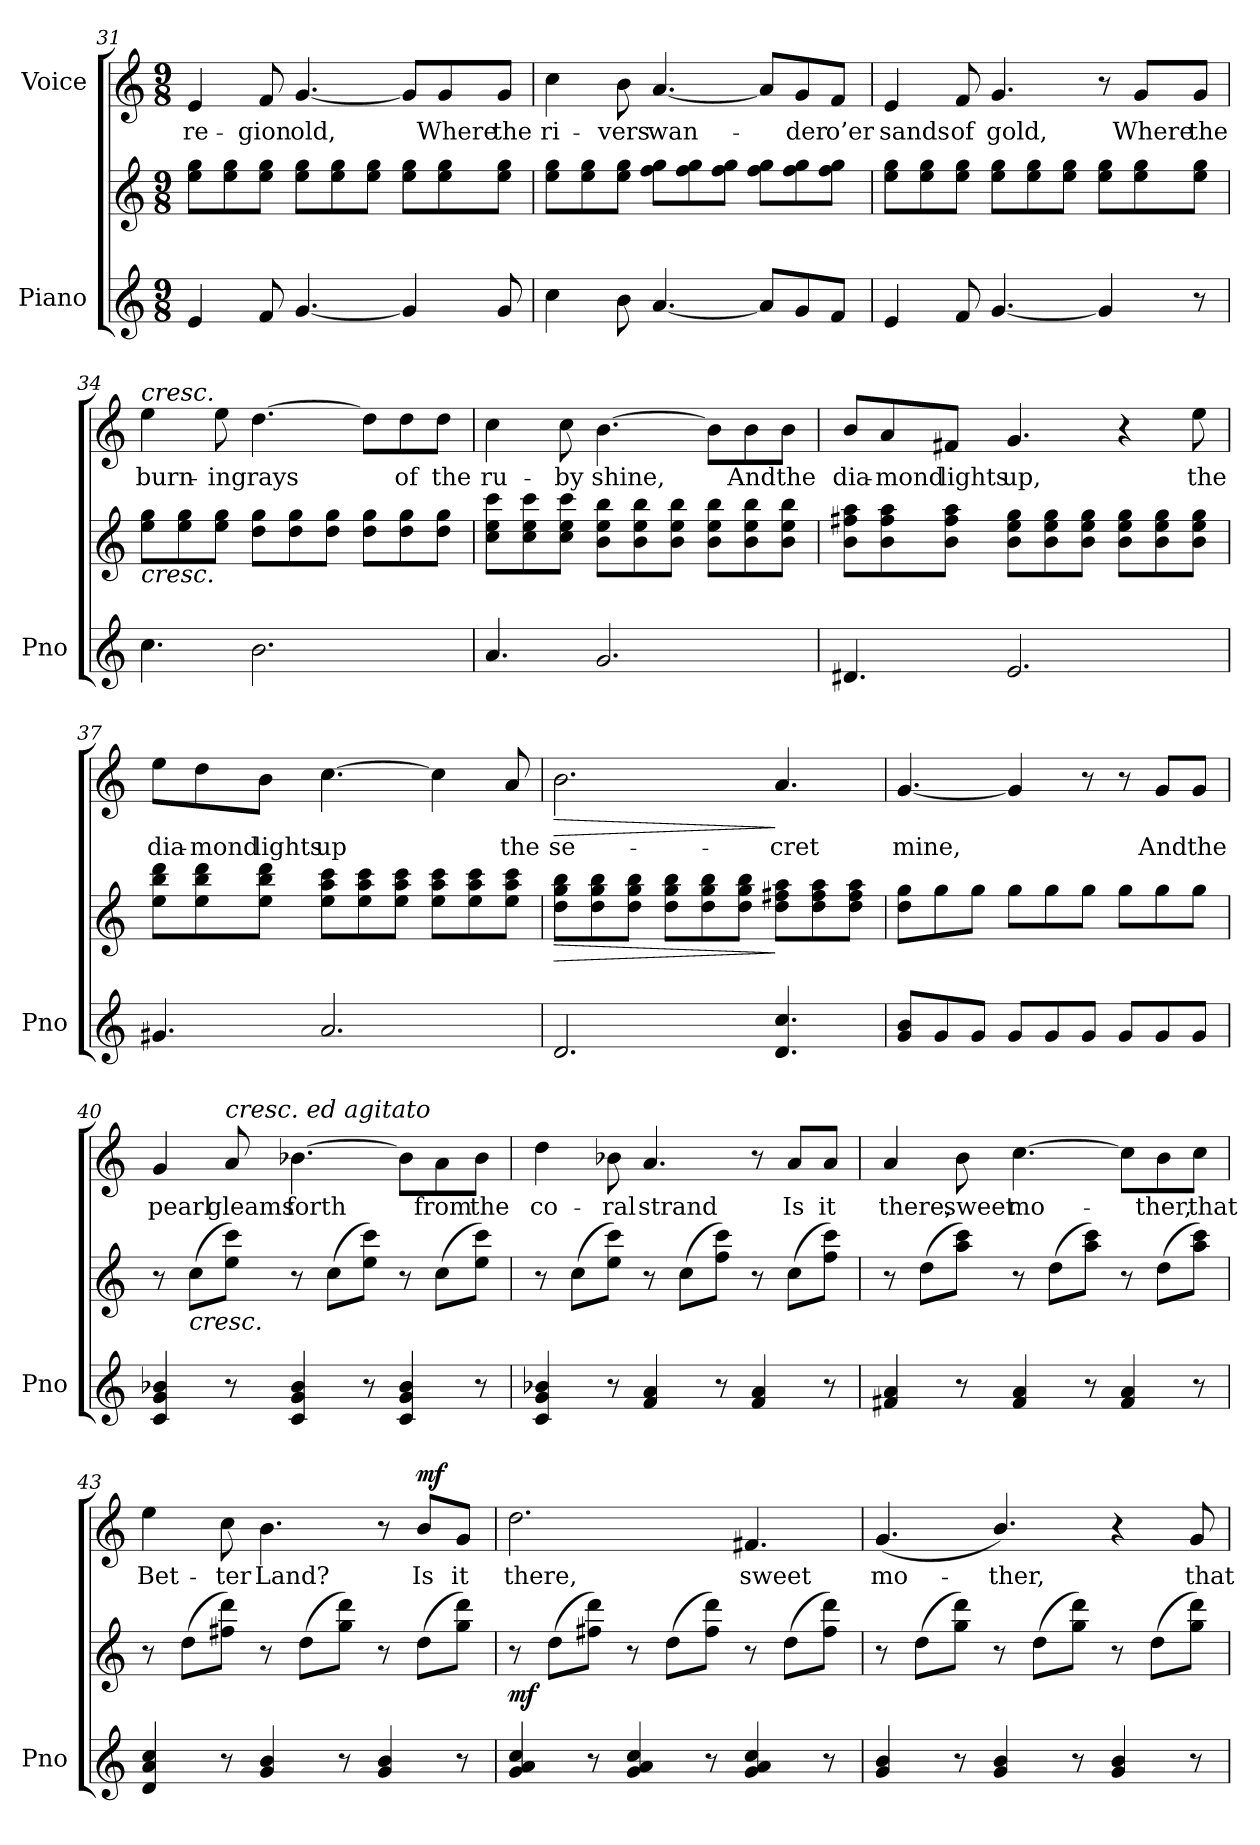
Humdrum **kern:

**kern	**kern	**dynam	**kern	**text	**dynam
*part2	*part2	*part2	*part1	*part1	*part1
*staff3	*staff2	*staff2/3	*staff1	*staff1	*staff1
*I"Piano	*	*	*I"Voice	*	*
*I'Pno	*	*	*	*	*
*clefG2	*clefG2	*	*clefG2	*	*
*k[]	*k[]	*	*k[]	*	*
*M9/8	*M9/8	*	*M9/8	*	*
=31	=31	=31	=31	=31	=31
!	!	!	!	!LO:LY:b	!
4e/	8ee\ 8gg\L	.	4e/	re-	.
.	8ee\ 8gg\	.	.	.	.
!	!	!	!	!LO:LY:b	!
8f/	8ee\ 8gg\J	.	8f/	-gion	.
!	!	!	!	!LO:LY:b	!
[4.g/	8ee\ 8gg\L	.	[4.g/	old,	.
.	8ee\ 8gg\	.	.	.	.
.	8ee\ 8gg\J	.	.	.	.
4g/]	8ee\ 8gg\L	.	8g/L]	.	.
!	!	!	!	!LO:LY:b	!
.	8ee\ 8gg\	.	8g/	Where	.
!	!	!	!	!LO:LY:b	!
8g/	8ee\ 8gg\J	.	8g/J	the	.
!!LO:LB:g=z
=32	=32	=32	=32	=32	=32
!	!	!	!	!LO:LY:b	!
4cc\	8ee\ 8gg\L	.	4cc\	ri-	.
.	8ee\ 8gg\	.	.	.	.
!	!	!	!	!LO:LY:b	!
8b\	8ee\ 8gg\J	.	8b\	-vers	.
!	!	!	!	!LO:LY:b	!
[4.a/	8ff\ 8gg\L	.	[4.a/	wan-	.
.	8ff\ 8gg\	.	.	.	.
.	8ff\ 8gg\J	.	.	.	.
8a/L]	8ff\ 8gg\L	.	8a/L]	.	.
!	!	!	!	!LO:LY:b	!
8g/	8ff\ 8gg\	.	8g/	-der	.
!	!	!	!	!LO:LY:b	!
8f/J	8ff\ 8gg\J	.	8f/J	o’er	.
=33	=33	=33	=33	=33	=33
!	!	!	!	!LO:LY:b	!
4e/	8ee\ 8gg\L	.	4e/	sands	.
.	8ee\ 8gg\	.	.	.	.
!	!	!	!	!LO:LY:b	!
8f/	8ee\ 8gg\J	.	8f/	of	.
!	!	!	!	!LO:LY:b	!
[4.g/	8ee\ 8gg\L	.	4.g/	gold,	.
.	8ee\ 8gg\	.	.	.	.
.	8ee\ 8gg\J	.	.	.	.
4g/]	8ee\ 8gg\L	.	8r	.	.
!	!	!	!	!LO:LY:b	!
.	8ee\ 8gg\	.	8g/L	Where	.
!	!	!	!	!LO:LY:b	!
8r	8ee\ 8gg\J	.	8g/J	the	.
=34	=34	=34	=34	=34	=34
!	!	!	!LO:TX:a:i:t=cresc.	!	!
!	!LO:TX:b:i:t=cresc.	!	!	!	!
!	!	!	!	!LO:LY:b	!
4.cc\	8ee\ 8gg\L	.	4ee\	burn-	.
.	8ee\ 8gg\	.	.	.	.
!	!	!	!	!LO:LY:b	!
.	8ee\ 8gg\J	.	8ee\	-ing	.
!	!	!	!	!LO:LY:b	!
2.b\	8dd\ 8gg\L	.	[4.dd\	rays	.
.	8dd\ 8gg\	.	.	.	.
.	8dd\ 8gg\J	.	.	.	.
.	8dd\ 8gg\L	.	8dd\L]	.	.
!	!	!	!	!LO:LY:b	!
.	8dd\ 8gg\	.	8dd\	of	.
!	!	!	!	!LO:LY:b	!
.	8dd\ 8gg\J	.	8dd\J	the	.
!!LO:LB:g=z
=35	=35	=35	=35	=35	=35
!	!	!	!	!LO:LY:b	!
4.a/	8cc\ 8ee\ 8ccc\L	.	4cc\	ru-	.
.	8cc\ 8ee\ 8ccc\	.	.	.	.
!	!	!	!	!LO:LY:b	!
.	8cc\ 8ee\ 8ccc\J	.	8cc\	-by	.
!	!	!	!	!LO:LY:b	!
2.g/	8b\ 8ee\ 8bb\L	.	[4.b\	shine,	.
.	8b\ 8ee\ 8bb\	.	.	.	.
.	8b\ 8ee\ 8bb\J	.	.	.	.
.	8b\ 8ee\ 8bb\L	.	8b\L]	.	.
!	!	!	!	!LO:LY:b	!
.	8b\ 8ee\ 8bb\	.	8b\	And	.
!	!	!	!	!LO:LY:b	!
.	8b\ 8ee\ 8bb\J	.	8b\J	the	.
=36	=36	=36	=36	=36	=36
!	!	!	!	!LO:LY:b	!
4.d#X/	8b\ 8ff#X\ 8aa\L	.	8b/L	dia-	.
!	!	!	!	!LO:LY:b	!
.	8b\ 8ff#\ 8aa\	.	8a/	-mond	.
!	!	!	!	!LO:LY:b	!
.	8b\ 8ff#\ 8aa\J	.	8f#X/J	lights	.
!	!	!	!	!LO:LY:b	!
2.e/	8b\ 8ee\ 8gg\L	.	4.g/	up,	.
.	8b\ 8ee\ 8gg\	.	.	.	.
.	8b\ 8ee\ 8gg\J	.	.	.	.
.	8b\ 8ee\ 8gg\L	.	4r	.	.
.	8b\ 8ee\ 8gg\	.	.	.	.
!	!	!	!	!LO:LY:b	!
.	8b\ 8ee\ 8gg\J	.	8ee\	the	.
=37	=37	=37	=37	=37	=37
!	!	!	!	!LO:LY:b	!
4.g#X/	8ee\ 8bb\ 8ddd\L	.	8ee\L	dia-	.
!	!	!	!	!LO:LY:b	!
.	8ee\ 8bb\ 8ddd\	.	8dd\	-mond	.
!	!	!	!	!LO:LY:b	!
.	8ee\ 8bb\ 8ddd\J	.	8b\J	lights	.
!	!	!	!	!LO:LY:b	!
2.a/	8ee\ 8aa\ 8ccc\L	.	[4.cc\	up	.
.	8ee\ 8aa\ 8ccc\	.	.	.	.
.	8ee\ 8aa\ 8ccc\J	.	.	.	.
.	8ee\ 8aa\ 8ccc\L	.	4cc\]	.	.
.	8ee\ 8aa\ 8ccc\	.	.	.	.
!	!	!	!	!LO:LY:b	!
.	8ee\ 8aa\ 8ccc\J	.	8a/	the	.
!!LO:PB:g=z
=38	=38	=38	=38	=38	=38
!	!	!LO:HP:b	!	!LO:LY:b	!LO:HP:b
2.d/	8dd\ 8gg\ 8bb\L	>	2.b\	se-	>
.	8dd\ 8gg\ 8bb\	.	.	.	.
.	8dd\ 8gg\ 8bb\J	.	.	.	.
.	8dd\ 8gg\ 8bb\L	.	.	.	.
.	8dd\ 8gg\ 8bb\	.	.	.	.
.	8dd\ 8gg\ 8bb\J	.	.	.	.
!	!	!	!	!LO:LY:b	!
4.d/ 4.cc/	8dd\ 8ff#X\ 8aa\L	]	4.a/	-cret	]
.	8dd\ 8ff#\ 8aa\	.	.	.	.
.	8dd\ 8ff#\ 8aa\J	.	.	.	.
=39	=39	=39	=39	=39	=39
!	!	!	!	!LO:LY:b	!
8g/ 8b/L	8dd\ 8gg\L	.	[4.g/	mine,	.
8g/	8gg\	.	.	.	.
8g/J	8gg\J	.	.	.	.
8g/L	8gg\L	.	4g/]	.	.
8g/	8gg\	.	.	.	.
8g/J	8gg\J	.	8r	.	.
8g/L	8gg\L	.	8r	.	.
!	!	!	!	!LO:LY:b	!
8g/	8gg\	.	8g/L	And	.
!	!	!	!	!LO:LY:b	!
8g/J	8gg\J	.	8g/J	the	.
=40	=40	=40	=40	=40	=40
!	!	!	!	!LO:LY:b	!
4c/ 4g/ 4b-X/	8r	.	4g/	pearl	.
!	!LO:TX:b:i:t=cresc.	!	!	!	!
.	(8cc\L	.	.	.	.
!	!	!	!LO:TX:a:i:t=cresc.  ed agitato	!	!
!	!	!	!	!LO:LY:b	!
8r	8ee\ 8ccc\J)	.	8a/	gleams	.
!	!	!	!	!LO:LY:b	!
4c/ 4g/ 4b-/	8r	.	[4.b-X\	forth	.
.	(8cc\L	.	.	.	.
8r	8ee\ 8ccc\J)	.	.	.	.
4c/ 4g/ 4b-/	8r	.	8b-\L]	.	.
!	!	!	!	!LO:LY:b	!
.	(8cc\L	.	8a\	from	.
!	!	!	!	!LO:LY:b	!
8r	8ee\ 8ccc\J)	.	8b-\J	the	.
!!LO:LB:g=z
=41	=41	=41	=41	=41	=41
!	!	!	!	!LO:LY:b	!
4c/ 4g/ 4b-X/	8r	.	4dd\	co-	.
.	(8cc\L	.	.	.	.
!	!	!	!	!LO:LY:b	!
8r	8ee\ 8ccc\J)	.	8b-X\	-ral	.
!	!	!	!	!LO:LY:b	!
4f/ 4a/	8r	.	4.a/	strand	.
.	(8cc\L	.	.	.	.
8r	8ff\ 8ccc\J)	.	.	.	.
4f/ 4a/	8r	.	8r	.	.
!	!	!	!	!LO:LY:b	!
.	(8cc\L	.	8a/L	Is	.
!	!	!	!	!LO:LY:b	!
8r	8ff\ 8ccc\J)	.	8a/J	it	.
=42	=42	=42	=42	=42	=42
!	!	!	!	!LO:LY:b	!
4f#X/ 4a/	8r	.	4a/	there,	.
.	(8dd\L	.	.	.	.
!	!	!	!	!LO:LY:b	!
8r	8aa\ 8ccc\J)	.	8b\	sweet	.
!	!	!	!	!LO:LY:b	!
4f#/ 4a/	8r	.	[4.cc\	mo-	.
.	(8dd\L	.	.	.	.
8r	8aa\ 8ccc\J)	.	.	.	.
4f#/ 4a/	8r	.	8cc\L]	.	.
!	!	!	!	!LO:LY:b	!
.	(8dd\L	.	8b\	-ther,	.
!	!	!	!	!LO:LY:b	!
8r	8aa\ 8ccc\J)	.	8cc\J	that	.
=43	=43	=43	=43	=43	=43
!	!	!	!	!LO:LY:b	!
4d/ 4a/ 4cc/	8r	.	4ee\	Bet-	.
.	(8dd\L	.	.	.	.
!	!	!	!	!LO:LY:b	!
8r	8ff#X\ 8ddd\J)	.	8cc\	-ter	.
!	!	!	!	!LO:LY:b	!
4g/ 4b/	8r	.	4.b\	Land?	.
.	(8dd\L	.	.	.	.
8r	8gg\ 8ddd\J)	.	.	.	.
4g/ 4b/	8r	.	8r	.	.
!	!	!	!	!LO:LY:b	!LO:DY:a
.	(8dd\L	.	8b/L	Is	mf
!	!	!	!	!LO:LY:b	!
8r	8gg\ 8ddd\J)	.	8g/J	it	.
!!LO:LB:g=z
=44	=44	=44	=44	=44	=44
!	!	!LO:DY:b	!	!LO:LY:b	!
4g/ 4a/ 4cc/	8r	mf	2.dd\	there,	.
.	(8dd\L	.	.	.	.
8r	8ff#X\ 8ddd\J)	.	.	.	.
4g/ 4a/ 4cc/	8r	.	.	.	.
.	(8dd\L	.	.	.	.
8r	8ff#\ 8ddd\J)	.	.	.	.
!	!	!	!	!LO:LY:b	!
4g/ 4a/ 4cc/	8r	.	4.f#X/	sweet	.
.	(8dd\L	.	.	.	.
8r	8ff#\ 8ddd\J)	.	.	.	.
=45	=45	=45	=45	=45	=45
!	!	!	!	!LO:LY:b	!
4g/ 4b/	8r	.	(4.g/	mo-	.
.	(8dd\L	.	.	.	.
8r	8gg\ 8ddd\J)	.	.	.	.
!	!	!	!	!LO:LY:b	!
4g/ 4b/	8r	.	4.b/)	-ther,	.
.	(8dd\L	.	.	.	.
8r	8gg\ 8ddd\J)	.	.	.	.
4g/ 4b/	8r	.	4r	.	.
.	(8dd\L	.	.	.	.
!	!	!	!	!LO:LY:b	!
8r	8gg\ 8ddd\J)	.	8g/	that	.
=	=	=	=	=	=
*-	*-	*-	*-	*-	*-
